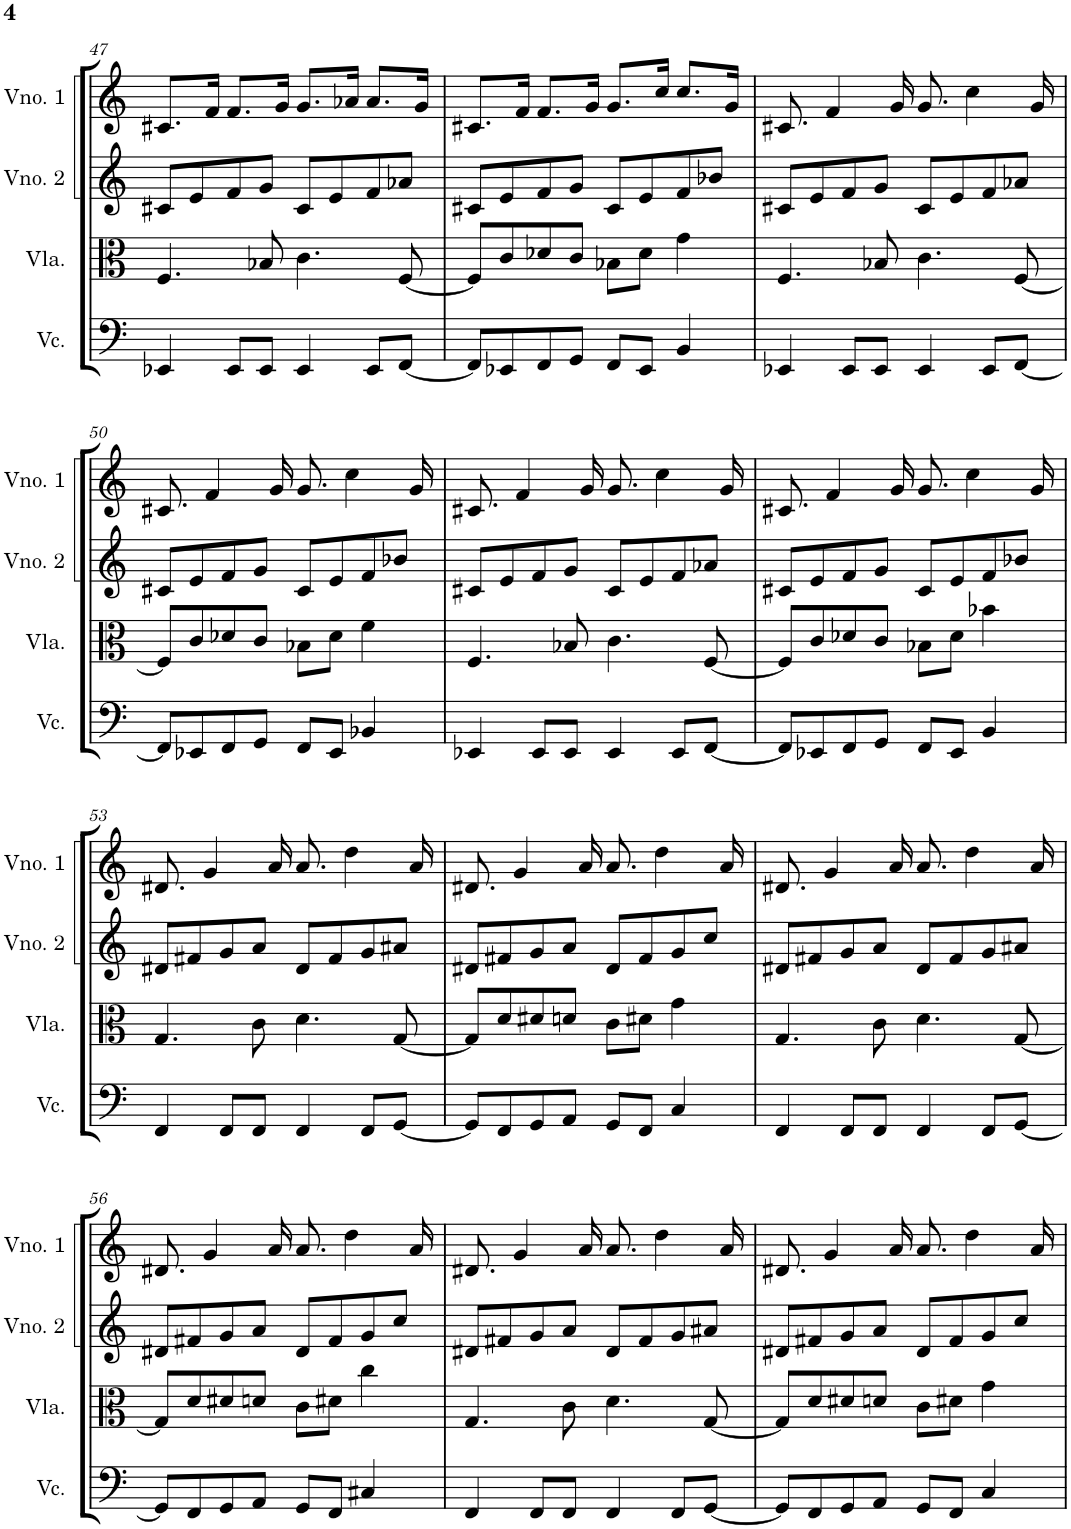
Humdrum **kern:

**kern	**kern	**kern	**kern
*part4	*part3	*part2	*part1
*staff4	*staff3	*staff2	*staff1
*I"Violoncelo	*I"Viola	*I"Violino 2	*I"Violino 1
*I'Vc.	*I'Vla.	*I'Vno. 2	*I'Vno. 1
!!LO:PB:g=z
*clefF4	*clefC3	*clefG2	*clefG2
*k[]	*k[]	*k[]	*k[]
*M4/4	*M4/4	*M4/4	*M4/4
=47	=47	=47	=47
4EE-X/	4.F/	8c#X/L	8.c#X/L
.	.	8e/	.
.	.	.	16f/Jk
8EE-/L	.	8f/	8.f/L
8EE-/J	8B-X/	8g/J	.
.	.	.	16g/Jk
4EE-/	4.c\	8c#/L	8.g/L
.	.	8e/	.
.	.	.	16a-X/Jk
8EE-/L	.	8f/	8.a-/L
[8FF/J	[8F/	8a-X/J	.
.	.	.	16g/Jk
=48	=48	=48	=48
8FF/L]	8F/L]	8c#X/L	8.c#X/L
8EE-X/	8c/	8e/	.
.	.	.	16f/Jk
8FF/	8d-X/	8f/	8.f/L
8GG/J	8c/J	8g/J	.
.	.	.	16g/Jk
8FF/L	8B-X\L	8c#/L	8.g/L
8EE-/J	8d-\J	8e/	.
.	.	.	16cc/Jk
4BB/	4g\	8f/	8.cc/L
.	.	8b-X/J	.
.	.	.	16g/Jk
=49	=49	=49	=49
4EE-X/	4.F/	8c#X/L	8.c#X/
.	.	8e/	.
.	.	.	4f/
8EE-/L	.	8f/	.
8EE-/J	8B-X/	8g/J	.
.	.	.	16g/
4EE-/	4.c\	8c#/L	8.g/
.	.	8e/	.
.	.	.	4cc\
8EE-/L	.	8f/	.
[8FF/J	[8F/	8a-X/J	.
.	.	.	16g/
!!LO:LB:g=z
=50	=50	=50	=50
8FF/L]	8F/L]	8c#X/L	8.c#X/
8EE-X/	8c/	8e/	.
.	.	.	4f/
8FF/	8d-X/	8f/	.
8GG/J	8c/J	8g/J	.
.	.	.	16g/
8FF/L	8B-X\L	8c#/L	8.g/
8EE-/J	8d-\J	8e/	.
.	.	.	4cc\
4BB-X/	4f\	8f/	.
.	.	8b-X/J	.
.	.	.	16g/
=51	=51	=51	=51
4EE-X/	4.F/	8c#X/L	8.c#X/
.	.	8e/	.
.	.	.	4f/
8EE-/L	.	8f/	.
8EE-/J	8B-X/	8g/J	.
.	.	.	16g/
4EE-/	4.c\	8c#/L	8.g/
.	.	8e/	.
.	.	.	4cc\
8EE-/L	.	8f/	.
[8FF/J	[8F/	8a-X/J	.
.	.	.	16g/
=52	=52	=52	=52
8FF/L]	8F/L]	8c#X/L	8.c#X/
8EE-X/	8c/	8e/	.
.	.	.	4f/
8FF/	8d-X/	8f/	.
8GG/J	8c/J	8g/J	.
.	.	.	16g/
8FF/L	8B-X\L	8c#/L	8.g/
8EE-/J	8d-\J	8e/	.
.	.	.	4cc\
4BB/	4b-X\	8f/	.
.	.	8b-X/J	.
.	.	.	16g/
!!LO:LB:g=z
=53	=53	=53	=53
4FF/	4.G/	8d#X/L	8.d#X/
.	.	8f#X/	.
.	.	.	4g/
8FF/L	.	8g/	.
8FF/J	8c\	8a/J	.
.	.	.	16a/
4FF/	4.d\	8d#/L	8.a/
.	.	8f#/	.
.	.	.	4dd\
8FF/L	.	8g/	.
[8GG/J	[8G/	8a#X/J	.
.	.	.	16a/
=54	=54	=54	=54
8GG/L]	8G/L]	8d#X/L	8.d#X/
8FF/	8d/	8f#X/	.
.	.	.	4g/
8GG/	8d#X/	8g/	.
8AA/J	8dn/J	8a/J	.
.	.	.	16a/
8GG/L	8c\L	8d#/L	8.a/
8FF/J	8d#X\J	8f#/	.
.	.	.	4dd\
4C/	4g\	8g/	.
.	.	8cc/J	.
.	.	.	16a/
=55	=55	=55	=55
4FF/	4.G/	8d#X/L	8.d#X/
.	.	8f#X/	.
.	.	.	4g/
8FF/L	.	8g/	.
8FF/J	8c\	8a/J	.
.	.	.	16a/
4FF/	4.d\	8d#/L	8.a/
.	.	8f#/	.
.	.	.	4dd\
8FF/L	.	8g/	.
[8GG/J	[8G/	8a#X/J	.
.	.	.	16a/
!!LO:LB:g=z
=56	=56	=56	=56
8GG/L]	8G/L]	8d#X/L	8.d#X/
8FF/	8d/	8f#X/	.
.	.	.	4g/
8GG/	8d#X/	8g/	.
8AA/J	8dn/J	8a/J	.
.	.	.	16a/
8GG/L	8c\L	8d#/L	8.a/
8FF/J	8d#X\J	8f#/	.
.	.	.	4dd\
4C#X/	4cc\	8g/	.
.	.	8cc/J	.
.	.	.	16a/
=57	=57	=57	=57
4FF/	4.G/	8d#X/L	8.d#X/
.	.	8f#X/	.
.	.	.	4g/
8FF/L	.	8g/	.
8FF/J	8c\	8a/J	.
.	.	.	16a/
4FF/	4.d\	8d#/L	8.a/
.	.	8f#/	.
.	.	.	4dd\
8FF/L	.	8g/	.
[8GG/J	[8G/	8a#X/J	.
.	.	.	16a/
=58	=58	=58	=58
8GG/L]	8G/L]	8d#X/L	8.d#X/
8FF/	8d/	8f#X/	.
.	.	.	4g/
8GG/	8d#X/	8g/	.
8AA/J	8dn/J	8a/J	.
.	.	.	16a/
8GG/L	8c\L	8d#/L	8.a/
8FF/J	8d#X\J	8f#/	.
.	.	.	4dd\
4C/	4g\	8g/	.
.	.	8cc/J	.
.	.	.	16a/
=	=	=	=
*-	*-	*-	*-
